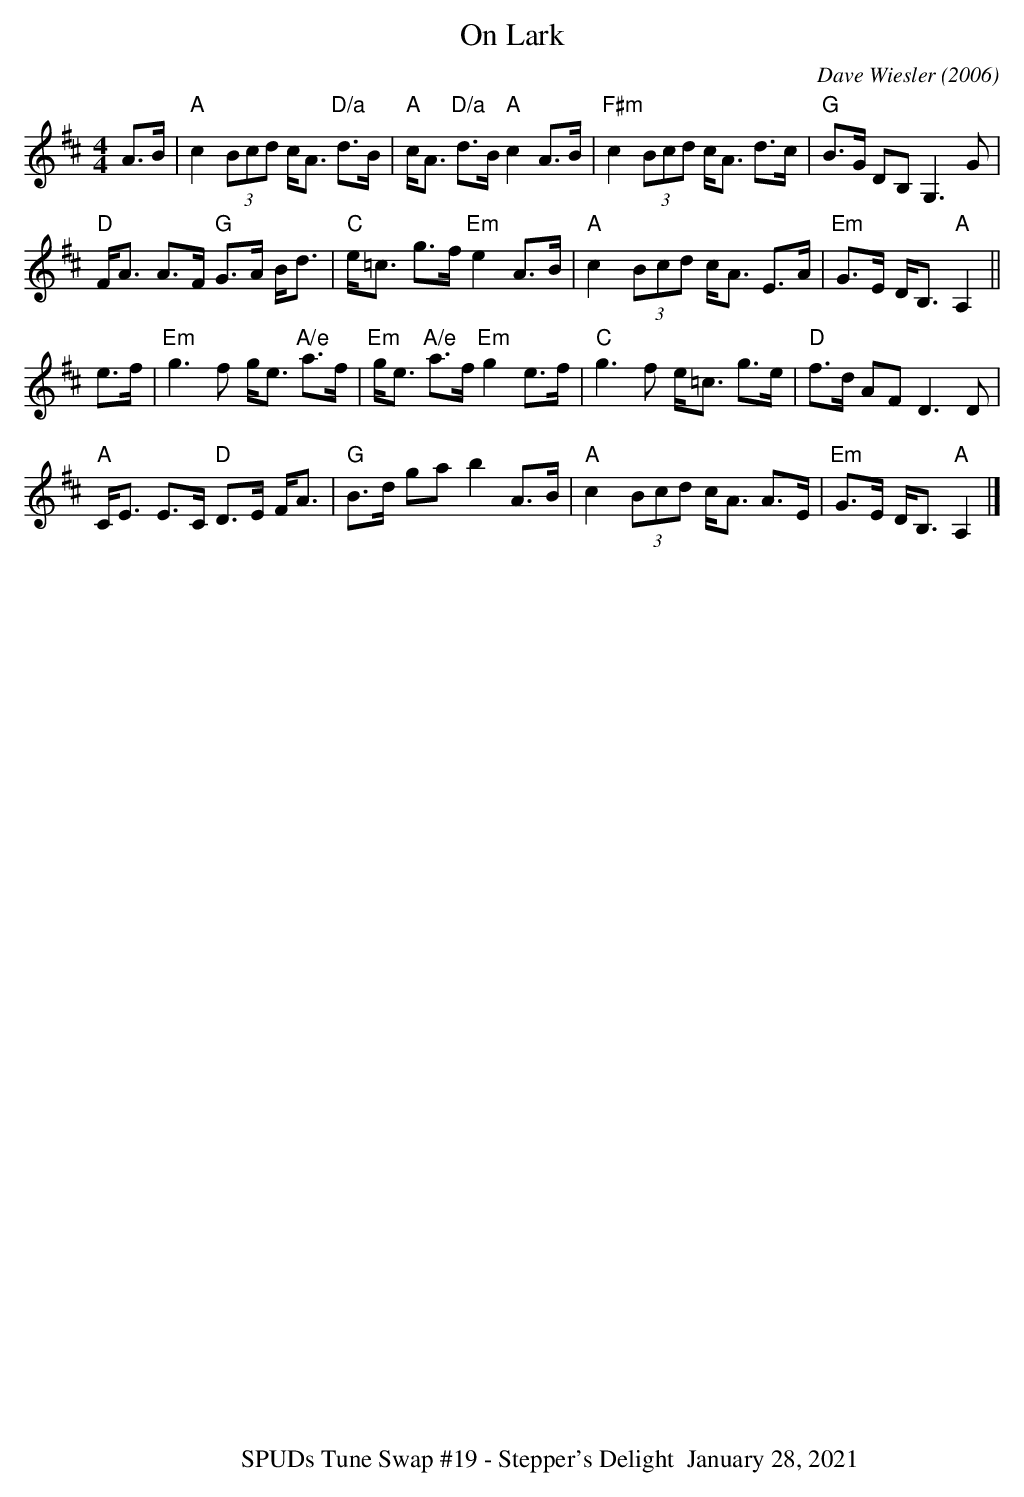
X:1
T:On Lark
C:Dave Wiesler
O:2006
M:4/4
L:1/8
K:Amix
A>B | "A"c2 (3Bcd c<A "D/a"d>B | "A"c<A "D/a"d>B "A"c2 A>B | \
"F#m"c2 (3Bcd c<A d>c | "G"B>G DB, G,3 G |
"D"F<A A>F "G"G>A B<d | "C"e<=c g>f "Em"e2 A>B | \
"A"c2 (3Bcd c<A E>A | "Em"G>E D<B, "A"A,2||
e>f | "Em"g3f g<e "A/e"a>f | "Em"g<e "A/e"a>f "Em"g2 e>f | \
"C"g3f e<=c g>e | "D"f>d AF D3 D |
"A"C<E E>C "D"D>E F<A | "G"B>d ga b2 A>B | \
"A"c2 (3Bcd c<A A>E | "Em"G>E D<B, "A"A,2|]
